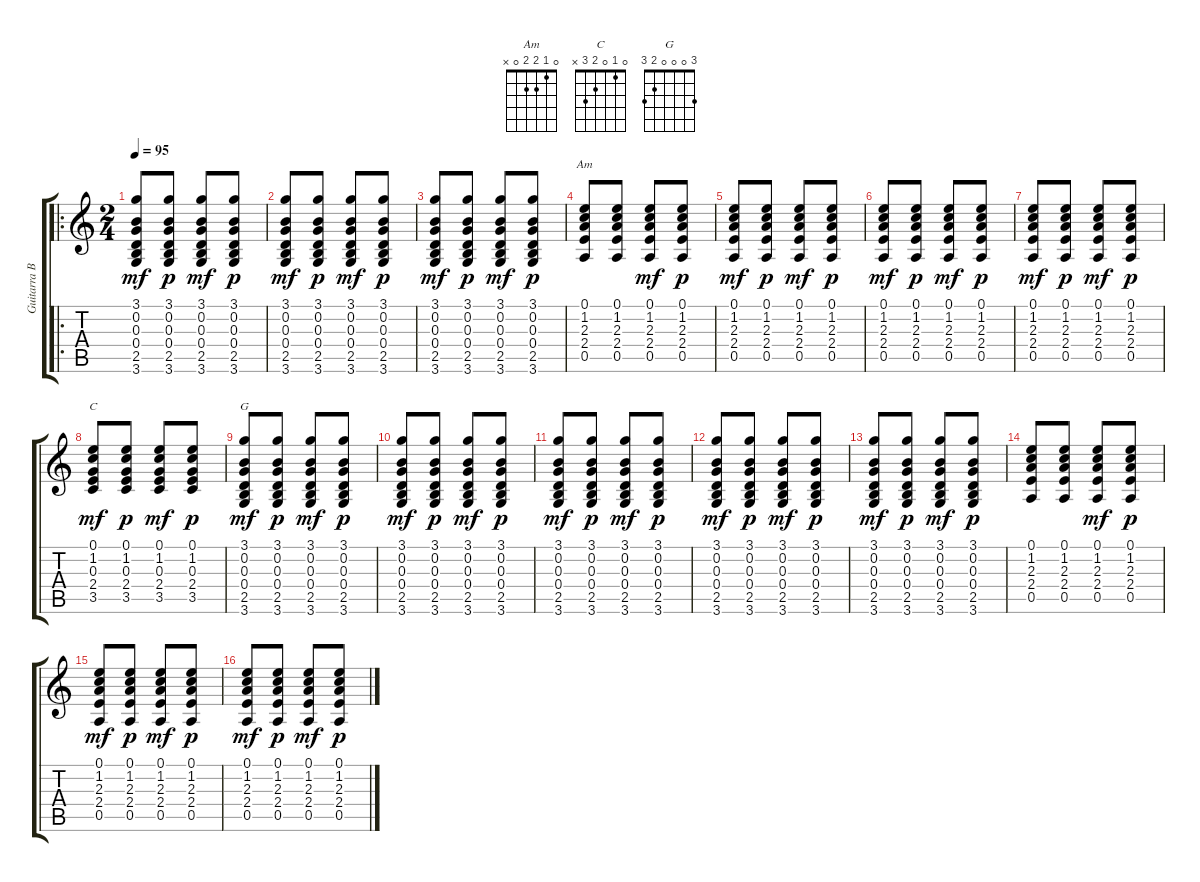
\track ("Guitarra Base" "Guitarra B") {instrument acousticguitarnylon}
\staff {score tabs}
\tuning (E4 B3 G3 D3 A2 E2) {hide}
\chord ("Am" 0 1 2 2 0 x)
\chord ("C" 0 1 0 2 3 x)
\chord ("G" 3 0 0 0 2 3)
\ro
\ts (2 4)
\tempo 95
\clef g2
\ks c
(3.1 0.2 0.3 0.4 2.5 3.6).8{dy mf} (3.1 0.2 0.3 0.4 2.5 3.6).8{dy p} (3.1 0.2 0.3 0.4 2.5 3.6).8{dy mf} (3.1 0.2 0.3 0.4 2.5 3.6).8{dy p} |
(3.1 0.2 0.3 0.4 2.5 3.6).8{dy mf} (3.1 0.2 0.3 0.4 2.5 3.6).8{dy p} (3.1 0.2 0.3 0.4 2.5 3.6).8{dy mf} (3.1 0.2 0.3 0.4 2.5 3.6).8{dy p} |
(3.1 0.2 0.3 0.4 2.5 3.6).8{dy mf} (3.1 0.2 0.3 0.4 2.5 3.6).8{dy p} (3.1 0.2 0.3 0.4 2.5 3.6).8{dy mf} (3.1 0.2 0.3 0.4 2.5 3.6).8{dy p} |
(0.1 1.2 2.3 2.4 0.5).8{ch "Am"} (0.1 1.2 2.3 2.4 0.5).8 (0.1 1.2 2.3 2.4 0.5).8{dy mf} (0.1 1.2 2.3 2.4 0.5).8{dy p} |
(0.1 1.2 2.3 2.4 0.5).8{dy mf} (0.1 1.2 2.3 2.4 0.5).8{dy p} (0.1 1.2 2.3 2.4 0.5).8{dy mf} (0.1 1.2 2.3 2.4 0.5).8{dy p} |
(0.1 1.2 2.3 2.4 0.5).8{dy mf} (0.1 1.2 2.3 2.4 0.5).8{dy p} (0.1 1.2 2.3 2.4 0.5).8{dy mf} (0.1 1.2 2.3 2.4 0.5).8{dy p} |
(0.1 1.2 2.3 2.4 0.5).8{dy mf} (0.1 1.2 2.3 2.4 0.5).8{dy p} (0.1 1.2 2.3 2.4 0.5).8{dy mf} (0.1 1.2 2.3 2.4 0.5).8{dy p} |
(0.1 1.2 0.3 2.4 3.5).8{ch "C" dy mf} (0.1 1.2 0.3 2.4 3.5).8{dy p} (0.1 1.2 0.3 2.4 3.5).8{dy mf} (0.1 1.2 0.3 2.4 3.5).8{dy p} |
(3.1 0.2 0.3 0.4 2.5 3.6).8{ch "G" dy mf} (3.1 0.2 0.3 0.4 2.5 3.6).8{dy p} (3.1 0.2 0.3 0.4 2.5 3.6).8{dy mf} (3.1 0.2 0.3 0.4 2.5 3.6).8{dy p} |
(3.1 0.2 0.3 0.4 2.5 3.6).8{dy mf} (3.1 0.2 0.3 0.4 2.5 3.6).8{dy p} (3.1 0.2 0.3 0.4 2.5 3.6).8{dy mf} (3.1 0.2 0.3 0.4 2.5 3.6).8{dy p} |
(3.1 0.2 0.3 0.4 2.5 3.6).8{dy mf} (3.1 0.2 0.3 0.4 2.5 3.6).8{dy p} (3.1 0.2 0.3 0.4 2.5 3.6).8{dy mf} (3.1 0.2 0.3 0.4 2.5 3.6).8{dy p} |
(3.1 0.2 0.3 0.4 2.5 3.6).8{dy mf} (3.1 0.2 0.3 0.4 2.5 3.6).8{dy p} (3.1 0.2 0.3 0.4 2.5 3.6).8{dy mf} (3.1 0.2 0.3 0.4 2.5 3.6).8{dy p} |
(3.1 0.2 0.3 0.4 2.5 3.6).8{dy mf} (3.1 0.2 0.3 0.4 2.5 3.6).8{dy p} (3.1 0.2 0.3 0.4 2.5 3.6).8{dy mf} (3.1 0.2 0.3 0.4 2.5 3.6).8{dy p} |
(0.1 1.2 2.3 2.4 0.5).8 (0.1 1.2 2.3 2.4 0.5).8 (0.1 1.2 2.3 2.4 0.5).8{dy mf} (0.1 1.2 2.3 2.4 0.5).8{dy p} |
(0.1 1.2 2.3 2.4 0.5).8{dy mf} (0.1 1.2 2.3 2.4 0.5).8{dy p} (0.1 1.2 2.3 2.4 0.5).8{dy mf} (0.1 1.2 2.3 2.4 0.5).8{dy p} |
(0.1 1.2 2.3 2.4 0.5).8{dy mf} (0.1 1.2 2.3 2.4 0.5).8{dy p} (0.1 1.2 2.3 2.4 0.5).8{dy mf} (0.1 1.2 2.3 2.4 0.5).8{dy p}
